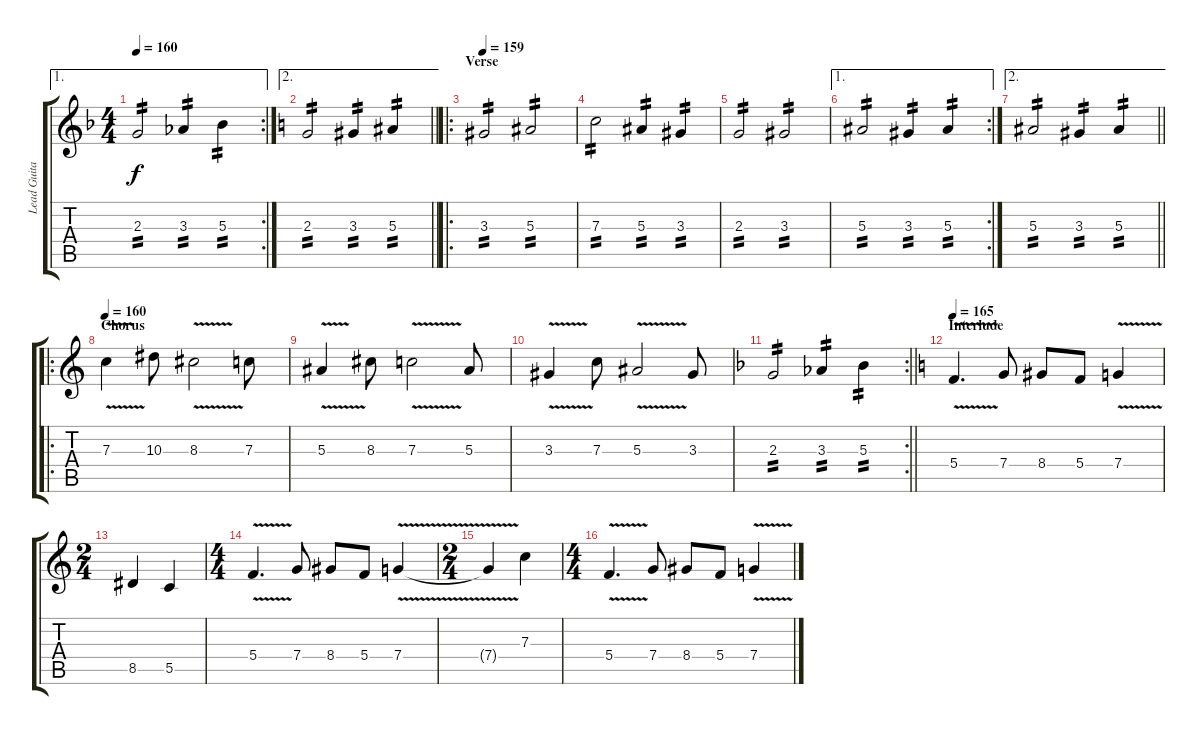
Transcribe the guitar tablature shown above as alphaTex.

\track ("Lead Guitar" "Lead Guita") {instrument distortionguitar}
\staff {score tabs}
\tuning (D4 A3 F3 C3 G2 D2) {hide}
\ae 1
\rc 2
\ts (4 4)
\tempo 160
\clef g2
\ks f
2.3.2{tp 2 dy f} 3.3.4{tp 2} 5.3.4{tp 2} |
\ae 2
\barLineRight lightlight
\ks c
2.3.2{tp 2} 3.3.4{tp 2} 5.3.4{tp 2} |
\ro
\section ("" "Verse")
\tempo 159
3.3.2{tp 2} 5.3.2{tp 2} |
7.3.2{tp 2} 5.3.4{tp 2} 3.3.4{tp 2} |
2.3.2{tp 2} 3.3.2{tp 2} |
\ae 1
\rc 2
5.3.2{tp 2} 3.3.4{tp 2} 5.3.4{tp 2} |
\ae 2
\barLineRight lightlight
5.3.2{tp 2} 3.3.4{tp 2} 5.3.4{tp 2} |
\ro
\section ("" "Chorus")
\tempo 160
7.3{v}.4 10.3.8 8.3{v}.2 7.3.8 |
5.3{v}.4 8.3.8 7.3{v}.2 5.3.8 |
3.3{v}.4 7.3.8 5.3{v}.2 3.3.8 |
\rc 2
\barLineRight lightlight
\ks f
2.3.2{tp 2} 3.3.4{tp 2} 5.3.4{tp 2} |
\section ("" "Interlude")
\tempo 165
\ks c
5.4{v}.4{d} 7.4.8 8.4.8 5.4.8 7.4{v}.4 |
\ts (2 4)
8.5.4 5.5.4 |
\ts (4 4)
5.4{v}.4{d} 7.4.8 8.4.8 5.4.8 7.4{v}.4 |
\ts (2 4)
7.4{t}.4 7.3.4 |
\ts (4 4)
5.4{v}.4{d} 7.4.8 8.4.8 5.4.8 7.4{v}.4
